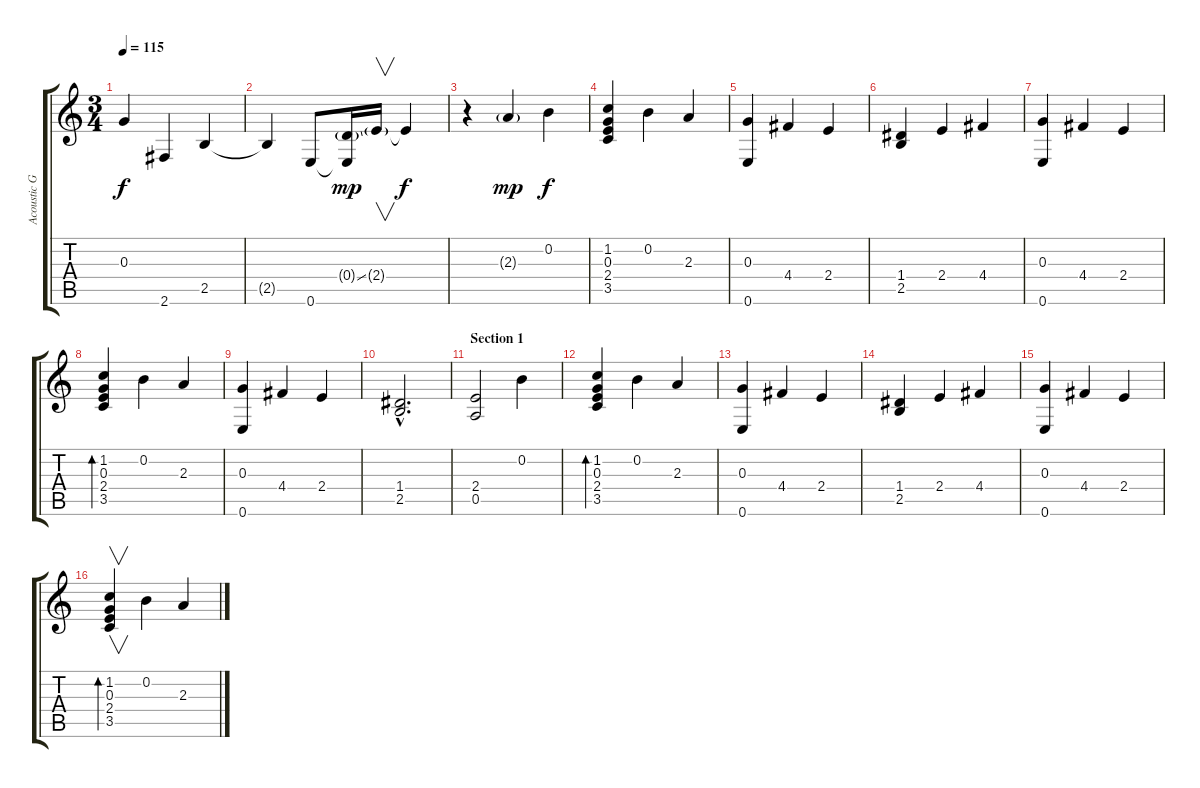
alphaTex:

\track ("Acoustic Guitar" "Acoustic G") {instrument acousticguitarsteel}
\staff {score tabs}
\tuning (E4 B3 G3 D3 A2 E2) {hide}
\ts (3 4)
\tempo 115
\clef g2
\ks c
0.3{t}.4{dy f} 2.6.4 2.5.4 |
2.5{t}.4 0.6.8 (0.4{ss g} 0.6{t}).16{dy mp} 2.4{g}.16{v} 2.4{t}.4{dy f} |
r.4 2.3{g}.4{dy mp} 0.2.4{dy f} |
(1.2 0.3 2.4 3.5).4 0.2.4 2.3.4 |
(0.3 0.6).4 4.4.4 2.4.4 |
(1.4 2.5).4 2.4.4 4.4.4 |
(0.3 0.6).4 4.4.4 2.4.4 |
(1.2 0.3 2.4 3.5).4{bd 480} 0.2.4 2.3.4 |
(0.3 0.6).4 4.4.4 2.4.4 |
(1.4{hac} 2.5{hac}).2{d} |
\section ("" "Section 1")
(2.4 0.5).2 0.2.4 |
(1.2 0.3 2.4 3.5).4{bd 480} 0.2.4 2.3.4 |
(0.3 0.6).4 4.4.4 2.4.4 |
(1.4 2.5).4 2.4.4 4.4.4 |
(0.3 0.6).4 4.4.4 2.4.4 |
(1.2 0.3 2.4 3.5).4{v bd 480} 0.2.4 2.3.4
